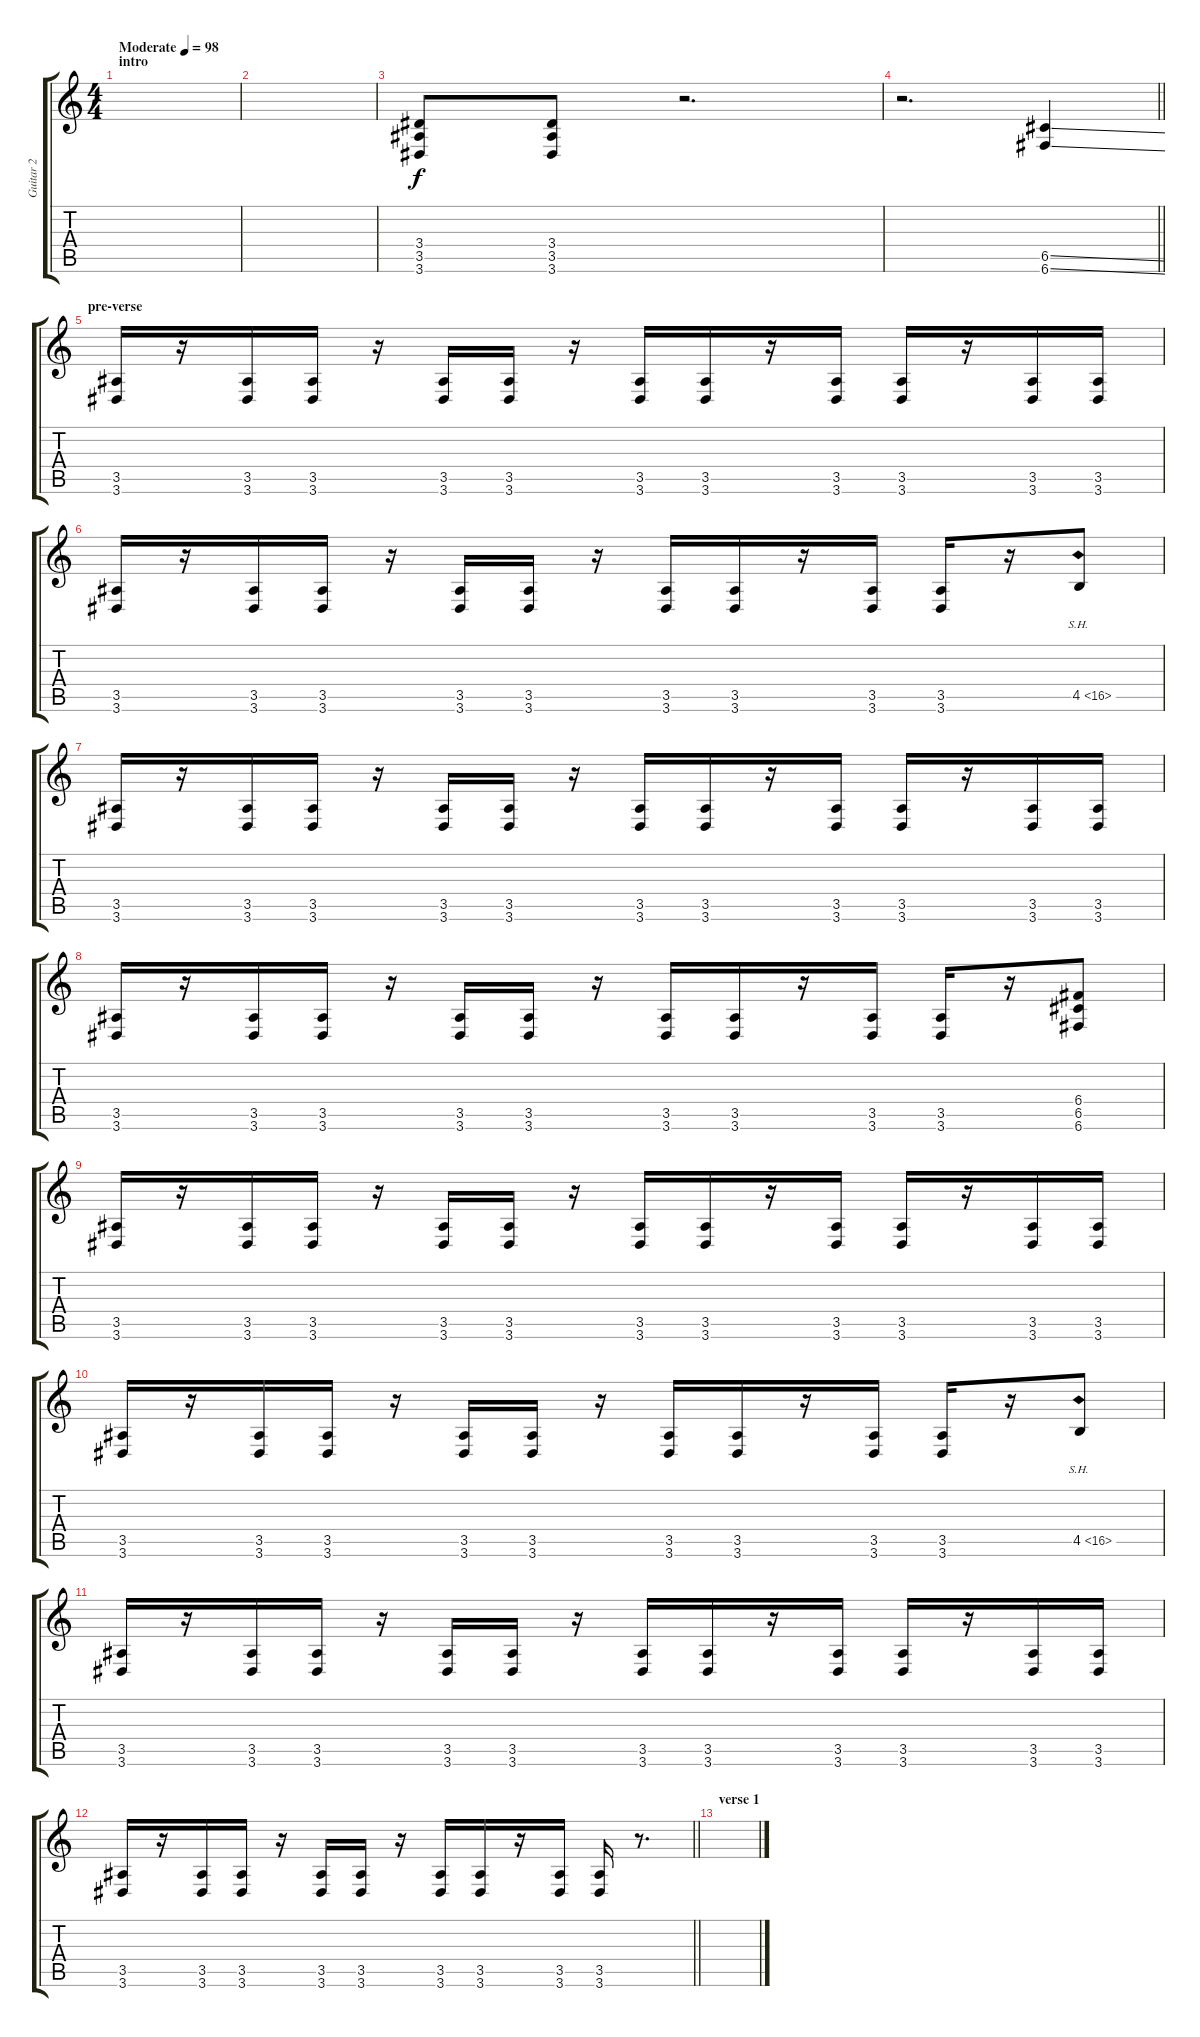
\track ("Guitar 2" "Guitar 2") {instrument distortionguitar}
\staff {score tabs}
\tuning (D4 A3 F3 C3 G2 C2) {hide}
\ts (4 4)
\section ("" "intro")
\tempo (98 "Moderate")
\clef g2
\ks c
|
|
(3.4 3.5 3.6).8 (3.4 3.5 3.6).8 r.2{d} |
\barLineRight lightlight
r.2{d} (6.5{ss} 6.6{ss}).4 |
\section ("" "pre-verse")
(3.5 3.6).16 r.16 (3.5 3.6).16 (3.5 3.6).16 r.16 (3.5 3.6).16 (3.5 3.6).16 r.16 (3.5 3.6).16 (3.5 3.6).16 r.16 (3.5 3.6).16 (3.5 3.6).16 r.16 (3.5 3.6).16 (3.5 3.6).16 |
(3.5 3.6).16 r.16 (3.5 3.6).16 (3.5 3.6).16 r.16 (3.5 3.6).16 (3.5 3.6).16 r.16 (3.5 3.6).16 (3.5 3.6).16 r.16 (3.5 3.6).16 (3.5 3.6).16 r.16 4.5{sh 12}.8 |
(3.5 3.6).16 r.16 (3.5 3.6).16 (3.5 3.6).16 r.16 (3.5 3.6).16 (3.5 3.6).16 r.16 (3.5 3.6).16 (3.5 3.6).16 r.16 (3.5 3.6).16 (3.5 3.6).16 r.16 (3.5 3.6).16 (3.5 3.6).16 |
(3.5 3.6).16 r.16 (3.5 3.6).16 (3.5 3.6).16 r.16 (3.5 3.6).16 (3.5 3.6).16 r.16 (3.5 3.6).16 (3.5 3.6).16 r.16 (3.5 3.6).16 (3.5 3.6).16 r.16 (6.4 6.5 6.6).8 |
(3.5 3.6).16 r.16 (3.5 3.6).16 (3.5 3.6).16 r.16 (3.5 3.6).16 (3.5 3.6).16 r.16 (3.5 3.6).16 (3.5 3.6).16 r.16 (3.5 3.6).16 (3.5 3.6).16 r.16 (3.5 3.6).16 (3.5 3.6).16 |
(3.5 3.6).16 r.16 (3.5 3.6).16 (3.5 3.6).16 r.16 (3.5 3.6).16 (3.5 3.6).16 r.16 (3.5 3.6).16 (3.5 3.6).16 r.16 (3.5 3.6).16 (3.5 3.6).16 r.16 4.5{sh 12}.8 |
(3.5 3.6).16 r.16 (3.5 3.6).16 (3.5 3.6).16 r.16 (3.5 3.6).16 (3.5 3.6).16 r.16 (3.5 3.6).16 (3.5 3.6).16 r.16 (3.5 3.6).16 (3.5 3.6).16 r.16 (3.5 3.6).16 (3.5 3.6).16 |
\barLineRight lightlight
(3.5 3.6).16 r.16 (3.5 3.6).16 (3.5 3.6).16 r.16 (3.5 3.6).16 (3.5 3.6).16 r.16 (3.5 3.6).16 (3.5 3.6).16 r.16 (3.5 3.6).16 (3.5 3.6).16 r.8{d} |
\section ("" "verse 1")
